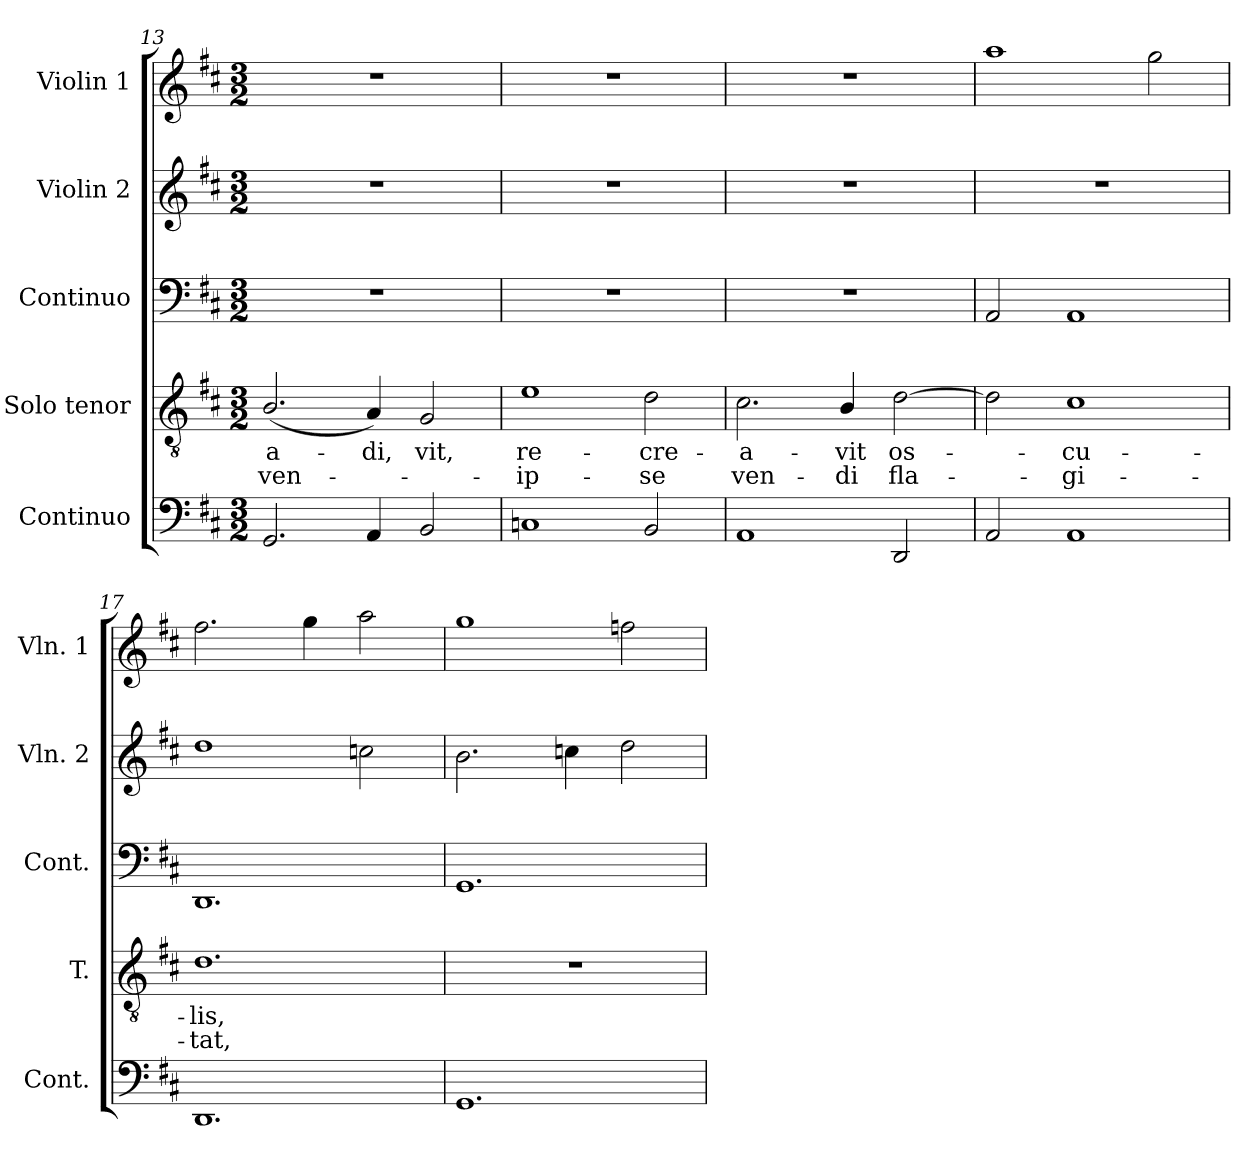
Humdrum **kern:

**kern	**kern	**text	**text	**kern	**kern	**kern
*part5	*part4	*part4	*part4	*part3	*part2	*part1
*staff5	*staff4	*staff4	*staff4	*staff3	*staff2	*staff1
*I"Continuo	*I"Solo tenor	*	*	*I"Continuo	*I"Violin 2	*I"Violin 1
*I'Cont.	*I'T.	*	*	*I'Cont.	*I'Vln. 2	*I'Vln. 1
*clefF4	*clefGv2	*	*	*clefF4	*clefG2	*clefG2
*	*ITrd7c12	*	*	*	*	*
*k[f#c#]	*k[f#c#]	*	*	*k[f#c#]	*k[f#c#]	*k[f#c#]
*D:	*D:	*	*	*D:	*D:	*D:
*M3/2	*M3/2	*	*	*M3/2	*M3/2	*M3/2
=13	=13	=13	=13	=13	=13	=13
!	!	!LO:LY:b:color=#000000	!LO:LY:b:color=#000000	!LO:N:vis=1	!LO:N:vis=1	!LO:N:vis=1
2.GGi/	(2.BBi/	-a-	ven-	1.r	1.r	1.r
!	!	!LO:LY:b:color=#000000	!	!	!	!
4AAi/	4AAi/)	-di,	.	.	.	.
!	!	!LO:LY:b:color=#000000	!	!	!	!
2BBi/	2GGi/	-vit,	.	.	.	.
!!LO:PB:g=z
=14	=14	=14	=14	=14	=14	=14
!	!	!LO:LY:b:color=#000000	!LO:LY:b:color=#000000	!LO:N:vis=1	!LO:N:vis=1	!LO:N:vis=1
1Cni	1Ei	re-	ip-	1.r	1.r	1.r
!	!	!LO:LY:b:color=#000000	!LO:LY:b:color=#000000	!	!	!
2BBi/	2Di\	-cre-	-se	.	.	.
=15	=15	=15	=15	=15	=15	=15
!	!	!LO:LY:b:color=#000000	!LO:LY:b:color=#000000	!LO:N:vis=1	!LO:N:vis=1	!LO:N:vis=1
1AAi	2.C#i\	-a-	ven-	1.r	1.r	1.r
!	!	!LO:LY:b:color=#000000	!LO:LY:b:color=#000000	!	!	!
.	4BBi/	-vit	-di	.	.	.
!	!	!LO:LY:b:color=#000000	!LO:LY:b:color=#000000	!	!	!
2DDi/	[>2Di\	os-	fla-	.	.	.
=16	=16	=16	=16	=16	=16	=16
!	!	!	!	!	!LO:N:vis=1	!
2AAi/	2Di\]	.	.	2AAi/	1.r	1aai
!	!	!LO:LY:b:color=#000000	!LO:LY:b:color=#000000	!	!	!
1AAi	1C#i	-cu-	-gi-	1AAi	.	.
.	.	.	.	.	.	2ggi\
=17	=17	=17	=17	=17	=17	=17
!	!	!LO:LY:b:color=#000000	!LO:LY:b:color=#000000	!	!	!
1.DDi	1.Di	-lis,	-tat,	1.DDi	1ddi	2.ff#i\
.	.	.	.	.	.	4ggi\
.	.	.	.	.	2ccni\	2aai\
!!LO:LB:g=z
=18	=18	=18	=18	=18	=18	=18
!	!LO:N:vis=1	!	!	!	!	!
1.GGi	1.r	.	.	1.GGi	2.bi\	1ggi
.	.	.	.	.	4ccni\	.
.	.	.	.	.	2ddi\	2ffni\
=	=	=	=	=	=	=
*-	*-	*-	*-	*-	*-	*-
